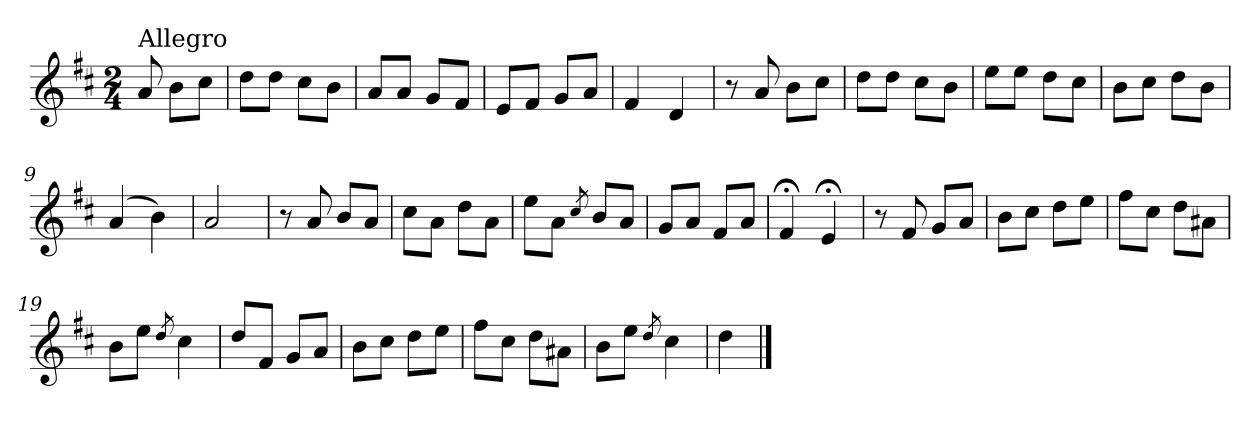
**kern
*part1
*staff1
*clefG2
*k[f#c#]
*D:
*M2/4
=
!LO:TX:a:t=Allegro
8a/
8b\L
8cc#\J
=1
8dd\L
8dd\J
8cc#\L
8b\J
=2
8a/L
8a/J
8g/L
8f#/J
=3
8e/L
8f#/J
8g/L
8a/J
=4
4f#/
4d/
=5
8r
8a/
8b\L
8cc#\J
=6
8dd\L
8dd\J
8cc#\L
8b\J
=7
8ee\L
8ee\J
8dd\L
8cc#\J
!!LO:LB:g=z
=8
8b\L
8cc#\J
8dd\L
8b\J
=9
(>4a/
4b\)
=10
2a/
=11
8r
8a/
8b/L
8a/J
=12
8cc#\L
8a\J
8dd\L
8a\J
=13
8ee\L
8a\J
8qcc#/
8b/L
8a/J
=14
8g/L
8a/J
8f#/L
8a/J
=15
4f#;</
4e;</
=16
8r
8f#/
8g/L
8a/J
!!LO:LB:g=z
=17
8b\L
8cc#\J
8dd\L
8ee\J
=18
8ff#\L
8cc#\J
8dd\L
8a#X\J
=19
8b\L
8ee\J
8qdd/
4cc#\
=20
8dd/L
8f#/J
8g/L
8a/J
=21
8b\L
8cc#\J
8dd\L
8ee\J
=22
8ff#\L
8cc#\J
8dd\L
8a#X\J
=23
8b\L
8ee\J
8qdd/
4cc#\
=24
4dd\
==
*-
